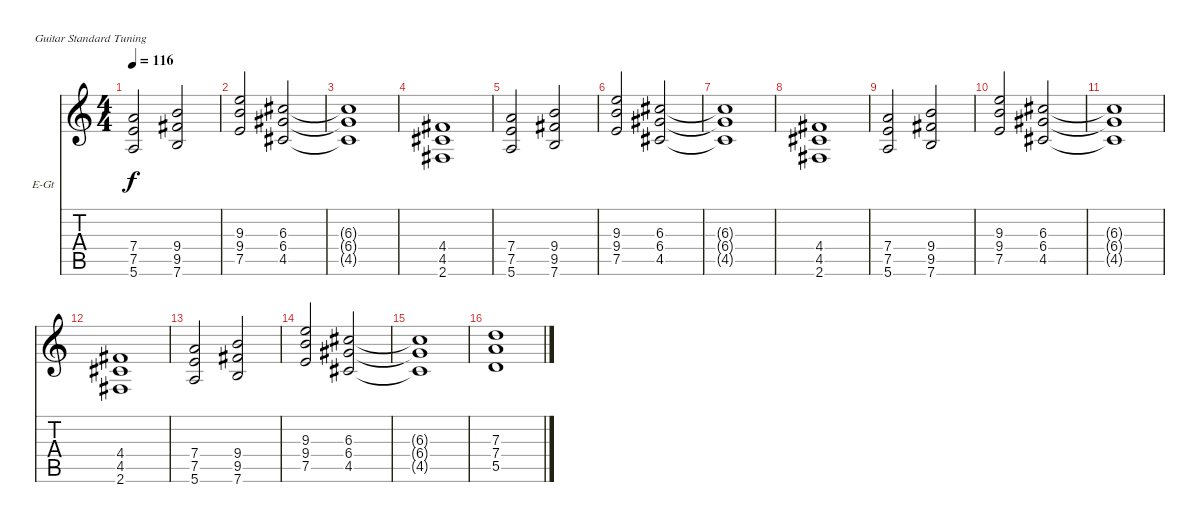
\bracketExtendMode nobrackets
\firstSystemTrackNameOrientation horizontal
\otherSystemsTrackNameOrientation horizontal
\track ("Rythm Guitar" "E-Gt") {instrument distortionguitar}
\staff {score tabs}
\tuning (E4 B3 G3 D3 A2 E2)
\ts (4 4)
\tempo 116
\clef g2
\scale
0.333333
\ks c
(7.4 7.5 5.6).2{dy f} (9.4 9.5 7.6).2 |
\scale
0.333333 (9.3 9.4 7.5).2 (6.3 6.4 4.5).2 |
\scale
0.333333 (6.3{t} 6.4{t} 4.5{t}).1 |
\scale
0.333333 (4.4 4.5 2.6).1 |
\scale
0.333333 (7.4 7.5 5.6).2 (9.4 9.5 7.6).2 |
\scale
0.333333 (9.3 9.4 7.5).2 (6.3 6.4 4.5).2 |
\scale
0.333333 (6.3{t} 6.4{t} 4.5{t}).1 |
\scale
0.333333 (4.4 4.5 2.6).1 |
\scale
0.333333 (7.4 7.5 5.6).2 (9.4 9.5 7.6).2 |
\scale
0.333333 (9.3 9.4 7.5).2 (6.3 6.4 4.5).2 |
\scale
0.333333 (6.3{t} 6.4{t} 4.5{t}).1 |
\scale
0.333333 (4.4 4.5 2.6).1 |
\scale
0.333333 (7.4 7.5 5.6).2 (9.4 9.5 7.6).2 |
\scale
0.333333 (9.3 9.4 7.5).2 (6.3 6.4 4.5).2 |
\scale
0.333333 (6.3{t} 6.4{t} 4.5{t}).1 |
\scale
0.333333 (7.3 7.4 5.5).1
